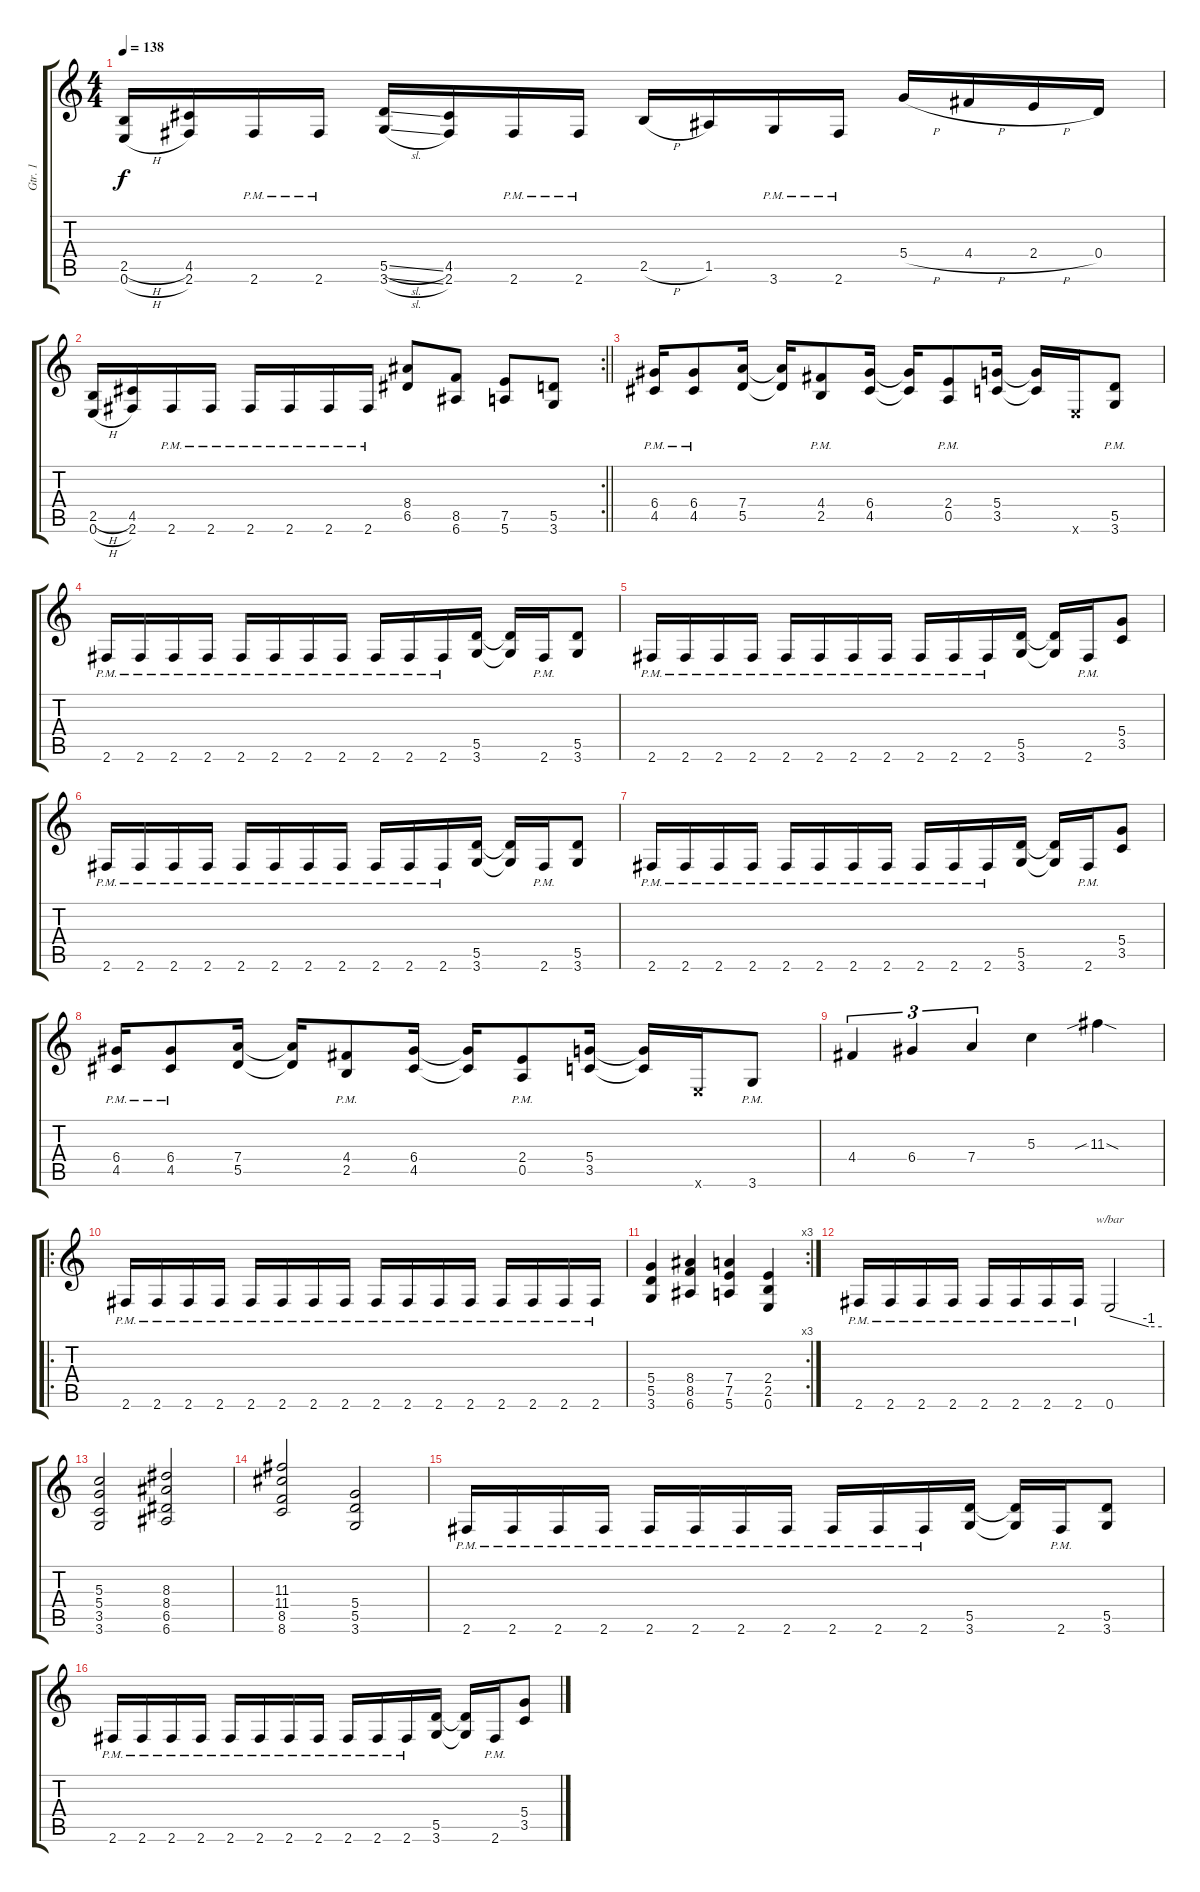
\track ("Gtr. 1" "Gtr. 1") {instrument distortionguitar}
\staff {score tabs}
\tuning (E4 B3 G3 D3 A2 E2) {hide}
\ts (4 4)
\tempo 138
\clef g2
\ks c
(2.5{h} 0.6{h}).16{dy f} (4.5 2.6).16 2.6{pm}.16 2.6{pm}.16 (5.5{sl} 3.6{sl}).16 (4.5 2.6).16 2.6{pm}.16 2.6{pm}.16 2.5{h}.16 1.5.16 3.6{pm}.16 2.6{pm}.16 5.4{h}.16 4.4{h}.16 2.4{h}.16 0.4.16 |
\rc 2
\barLineRight lightlight
(2.5{h} 0.6{h}).16 (4.5 2.6).16 2.6{pm}.16 2.6{pm}.16 2.6{pm}.16 2.6{pm}.16 2.6{pm}.16 2.6{pm}.16 (8.4 6.5).8 (8.5 6.6).8 (7.5 5.6).8 (5.5 3.6).8 |
(6.4{pm} 4.5{pm}).16 (6.4{pm} 4.5{pm}).8 (7.4 5.5).16 (7.4{t} 5.5{t}).16 (4.4{pm} 2.5{pm}).8 (6.4 4.5).16 (6.4{t} 4.5{t}).16 (2.4{pm} 0.5{pm}).8 (5.4 3.5).16 (5.4{t} 3.5{t}).16 0.6{x}.16 (5.5{pm} 3.6{pm}).8 |
2.6{pm}.16 2.6{pm}.16 2.6{pm}.16 2.6{pm}.16 2.6{pm}.16 2.6{pm}.16 2.6{pm}.16 2.6{pm}.16 2.6{pm}.16 2.6{pm}.16 2.6{pm}.16 (5.5 3.6).16 (5.5{t} 3.6{t}).16 2.6{pm}.16 (5.5 3.6).8 |
2.6{pm}.16 2.6{pm}.16 2.6{pm}.16 2.6{pm}.16 2.6{pm}.16 2.6{pm}.16 2.6{pm}.16 2.6{pm}.16 2.6{pm}.16 2.6{pm}.16 2.6{pm}.16 (5.5 3.6).16 (5.5{t} 3.6{t}).16 2.6{pm}.16 (5.4 3.5).8 |
2.6{pm}.16 2.6{pm}.16 2.6{pm}.16 2.6{pm}.16 2.6{pm}.16 2.6{pm}.16 2.6{pm}.16 2.6{pm}.16 2.6{pm}.16 2.6{pm}.16 2.6{pm}.16 (5.5 3.6).16 (5.5{t} 3.6{t}).16 2.6{pm}.16 (5.5 3.6).8 |
2.6{pm}.16 2.6{pm}.16 2.6{pm}.16 2.6{pm}.16 2.6{pm}.16 2.6{pm}.16 2.6{pm}.16 2.6{pm}.16 2.6{pm}.16 2.6{pm}.16 2.6{pm}.16 (5.5 3.6).16 (5.5{t} 3.6{t}).16 2.6{pm}.16 (5.4 3.5).8 |
(6.4{pm} 4.5{pm}).16 (6.4{pm} 4.5{pm}).8 (7.4 5.5).16 (7.4{t} 5.5{t}).16 (4.4{pm} 2.5{pm}).8 (6.4 4.5).16 (6.4{t} 4.5{t}).16 (2.4{pm} 0.5{pm}).8 (5.4 3.5).16 (5.4{t} 3.5{t}).16 0.6{x}.16 3.6{pm}.8 |
4.4.4{tu (3 2)} 6.4.4{tu (3 2)} 7.4.4{tu (3 2)} 5.3.4 11.3{sib sod}.4 |
\ro
2.6{pm}.16 2.6{pm}.16 2.6{pm}.16 2.6{pm}.16 2.6{pm}.16 2.6{pm}.16 2.6{pm}.16 2.6{pm}.16 2.6{pm}.16 2.6{pm}.16 2.6{pm}.16 2.6{pm}.16 2.6{pm}.16 2.6{pm}.16 2.6{pm}.16 2.6{pm}.16 |
\rc 3
(5.4 5.5 3.6).4 (8.4 8.5 6.6).4 (7.4 7.5 5.6).4 (2.4 2.5 0.6).4 |
2.6{pm}.16 2.6{pm}.16 2.6{pm}.16 2.6{pm}.16 2.6{pm}.16 2.6{pm}.16 2.6{pm}.16 2.6{pm}.16 0.6.2{tbe (custom default 0 0 45 -4 60 -4)} |
(5.3 5.4 3.5 3.6).2 (8.3 8.4 6.5 6.6).2 |
(11.3 11.4 8.5 8.6).2 (5.4 5.5 3.6).2 |
2.6{pm}.16 2.6{pm}.16 2.6{pm}.16 2.6{pm}.16 2.6{pm}.16 2.6{pm}.16 2.6{pm}.16 2.6{pm}.16 2.6{pm}.16 2.6{pm}.16 2.6{pm}.16 (5.5 3.6).16 (5.5{t} 3.6{t}).16 2.6{pm}.16 (5.5 3.6).8 |
2.6{pm}.16 2.6{pm}.16 2.6{pm}.16 2.6{pm}.16 2.6{pm}.16 2.6{pm}.16 2.6{pm}.16 2.6{pm}.16 2.6{pm}.16 2.6{pm}.16 2.6{pm}.16 (5.5 3.6).16 (5.5{t} 3.6{t}).16 2.6{pm}.16 (5.4 3.5).8
